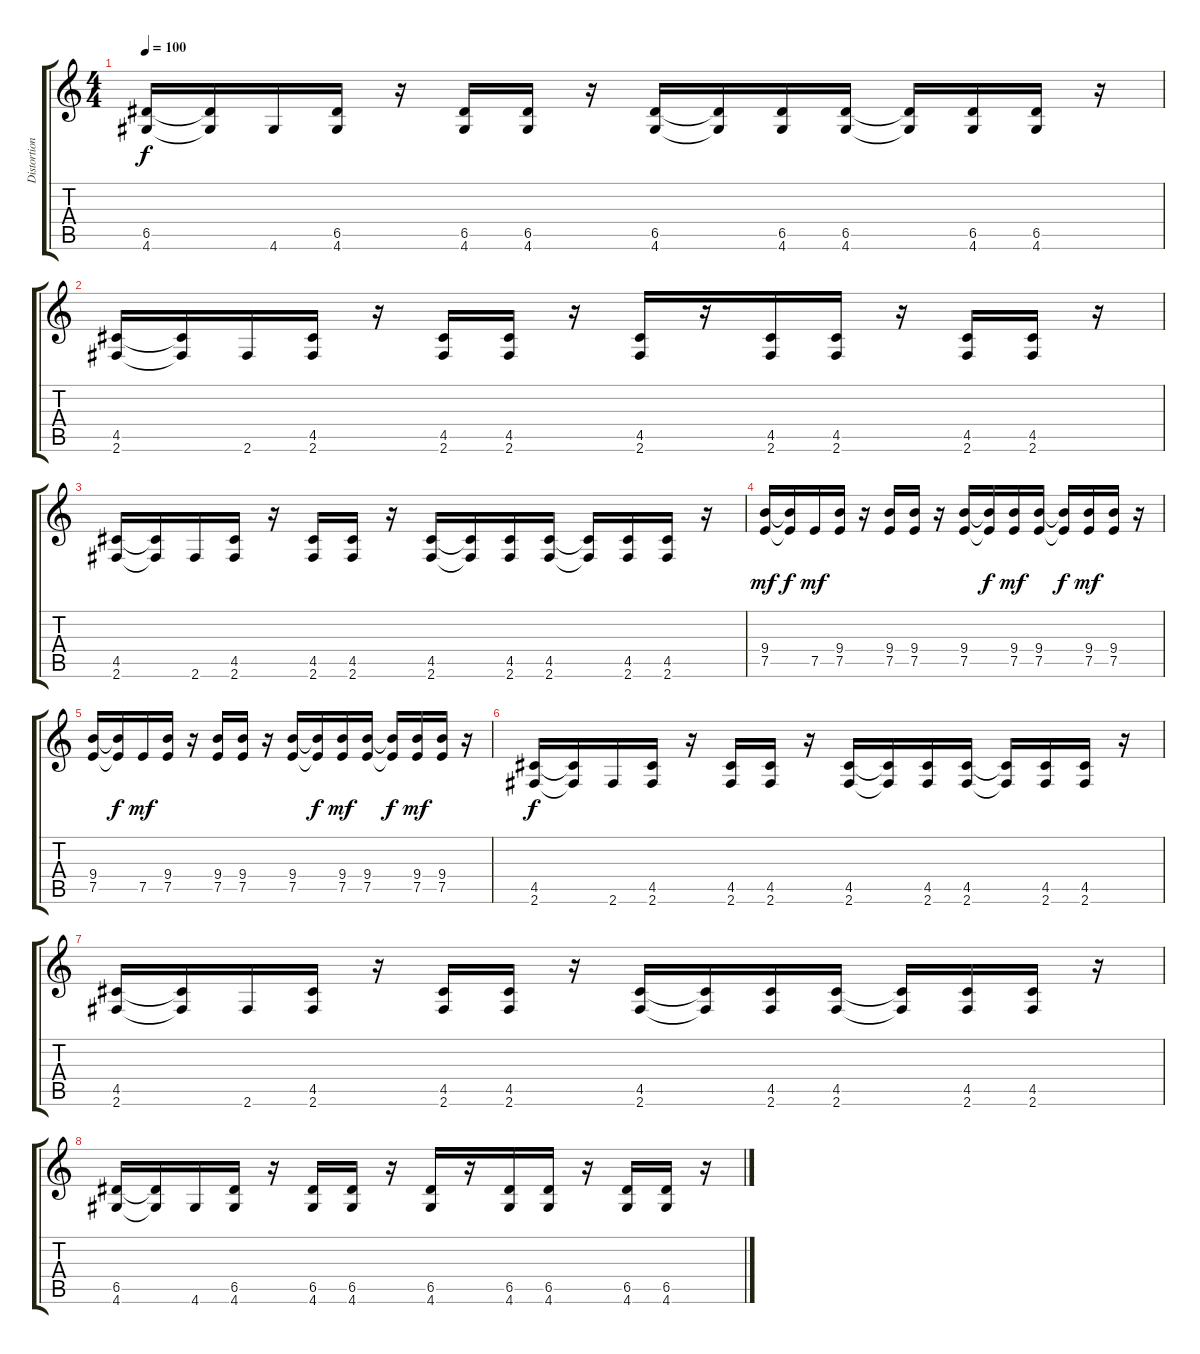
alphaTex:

\track ("Distortion Guitar" "Distortion") {instrument distortionguitar}
\staff {score tabs}
\tuning (E4 B3 G3 D3 A2 E2) {hide}
\ts (4 4)
\tempo 100
\clef g2
\ks c
(6.5 4.6).16{dy f} (6.5{t} 4.6{t}).16 4.6.16 (6.5 4.6).16 r.16 (6.5 4.6).16 (6.5 4.6).16 r.16 (6.5 4.6).16 (6.5{t} 4.6{t}).16 (6.5 4.6).16 (6.5 4.6).16 (6.5{t} 4.6{t}).16 (6.5 4.6).16 (6.5 4.6).16 r.16 |
(4.5 2.6).16 (4.5{t} 2.6{t}).16 2.6.16 (4.5 2.6).16 r.16 (4.5 2.6).16 (4.5 2.6).16 r.16 (4.5 2.6).16 r.16 (4.5 2.6).16 (4.5 2.6).16 r.16 (4.5 2.6).16 (4.5 2.6).16 r.16 |
(4.5 2.6).16 (4.5{t} 2.6{t}).16 2.6.16 (4.5 2.6).16 r.16 (4.5 2.6).16 (4.5 2.6).16 r.16 (4.5 2.6).16 (4.5{t} 2.6{t}).16 (4.5 2.6).16 (4.5 2.6).16 (4.5{t} 2.6{t}).16 (4.5 2.6).16 (4.5 2.6).16 r.16 |
(9.4 7.5).16{dy mf} (9.4{t} 7.5{t}).16{dy f} 7.5.16{dy mf} (9.4 7.5).16 r.16 (9.4 7.5).16 (9.4 7.5).16 r.16 (9.4 7.5).16 (9.4{t} 7.5{t}).16{dy f} (9.4 7.5).16{dy mf} (9.4 7.5).16 (9.4{t} 7.5{t}).16{dy f} (9.4 7.5).16{dy mf} (9.4 7.5).16 r.16 |
(9.4 7.5).16 (9.4{t} 7.5{t}).16{dy f} 7.5.16{dy mf} (9.4 7.5).16 r.16 (9.4 7.5).16 (9.4 7.5).16 r.16 (9.4 7.5).16 (9.4{t} 7.5{t}).16{dy f} (9.4 7.5).16{dy mf} (9.4 7.5).16 (9.4{t} 7.5{t}).16{dy f} (9.4 7.5).16{dy mf} (9.4 7.5).16 r.16 |
(4.5 2.6).16{dy f} (4.5{t} 2.6{t}).16 2.6.16 (4.5 2.6).16 r.16 (4.5 2.6).16 (4.5 2.6).16 r.16 (4.5 2.6).16 (4.5{t} 2.6{t}).16 (4.5 2.6).16 (4.5 2.6).16 (4.5{t} 2.6{t}).16 (4.5 2.6).16 (4.5 2.6).16 r.16 |
(4.5 2.6).16 (4.5{t} 2.6{t}).16 2.6.16 (4.5 2.6).16 r.16 (4.5 2.6).16 (4.5 2.6).16 r.16 (4.5 2.6).16 (4.5{t} 2.6{t}).16 (4.5 2.6).16 (4.5 2.6).16 (4.5{t} 2.6{t}).16 (4.5 2.6).16 (4.5 2.6).16 r.16 |
(6.5 4.6).16 (6.5{t} 4.6{t}).16 4.6.16 (6.5 4.6).16 r.16 (6.5 4.6).16 (6.5 4.6).16 r.16 (6.5 4.6).16 r.16 (6.5 4.6).16 (6.5 4.6).16 r.16 (6.5 4.6).16 (6.5 4.6).16 r.16
